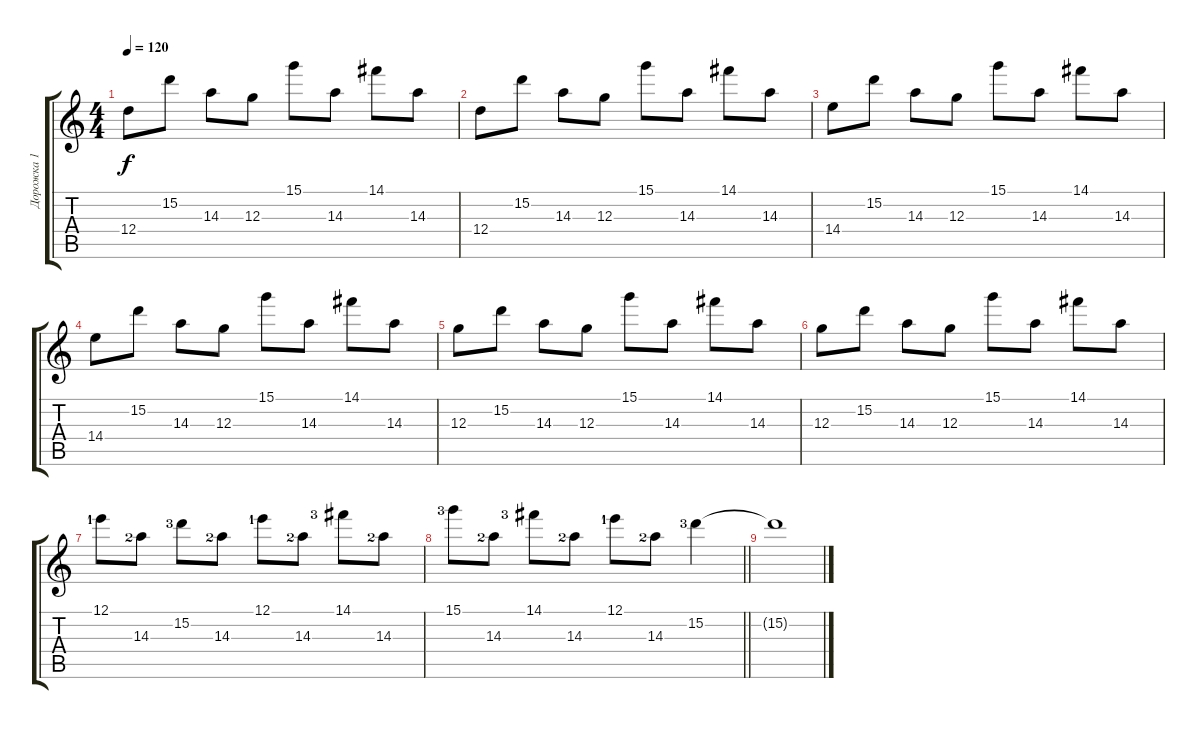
\track ("Дорожка 1" "Дорожка 1") {instrument overdrivenguitar}
\staff {score tabs}
\tuning (E4 B3 G3 D3 A2 E2) {hide}
\ts (4 4)
\tempo 120
\clef g2
\ks c
12.4.8{dy f} 15.2.8 14.3.8 12.3.8 15.1.8 14.3.8 14.1.8 14.3.8 |
12.4.8 15.2.8 14.3.8 12.3.8 15.1.8 14.3.8 14.1.8 14.3.8 |
14.4.8 15.2.8 14.3.8 12.3.8 15.1.8 14.3.8 14.1.8 14.3.8 |
14.4.8 15.2.8 14.3.8 12.3.8 15.1.8 14.3.8 14.1.8 14.3.8 |
12.3.8 15.2.8 14.3.8 12.3.8 15.1.8 14.3.8 14.1.8 14.3.8 |
12.3.8 15.2.8 14.3.8 12.3.8 15.1.8 14.3.8 14.1.8 14.3.8 |
12.1{lf 2}.8 14.3{lf 3}.8 15.2{lf 4}.8 14.3{lf 3}.8 12.1{lf 2}.8 14.3{lf 3}.8 14.1{lf 4}.8 14.3{lf 3}.8 |
\barLineRight lightlight
15.1{lf 4}.8 14.3{lf 3}.8 14.1{lf 4}.8 14.3{lf 3}.8 12.1{lf 2}.8 14.3{lf 3}.8 15.2{lf 4}.4 |
15.2{t}.1
